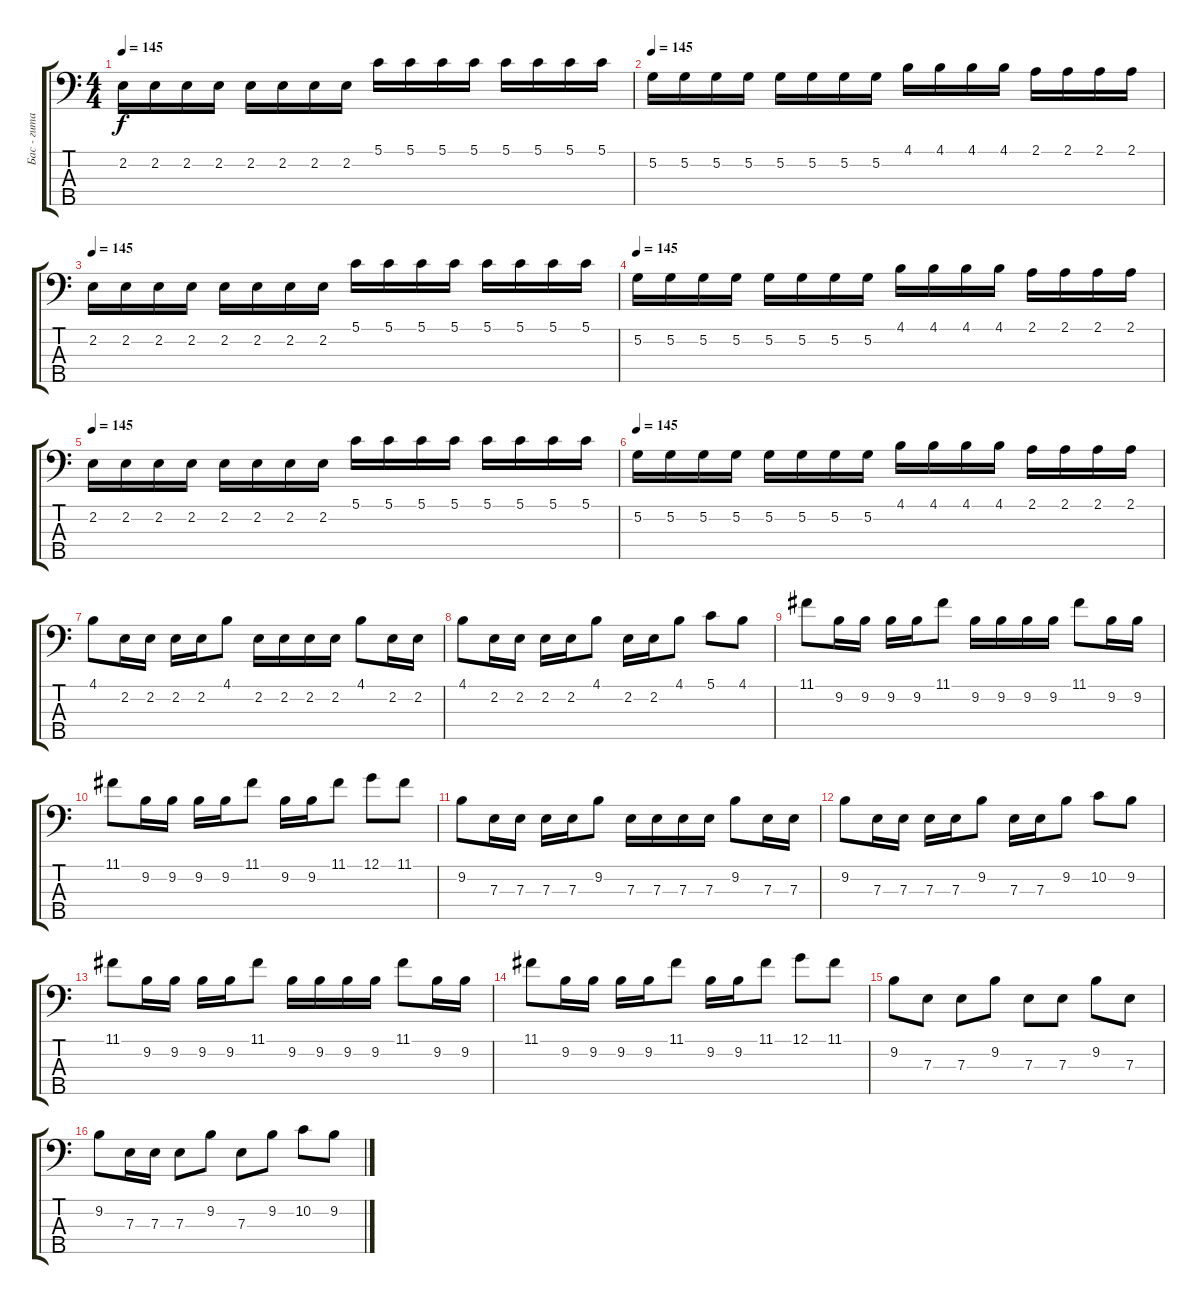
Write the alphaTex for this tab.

\track ("Бас - гитара" "Бас - гита") {instrument electricbassfinger}
\staff {score tabs}
\tuning (G2 D2 A1 E1 B0) {hide}
\ts (4 4)
\tempo 145
\clef f4
\ks c
2.2.16{dy f} 2.2.16 2.2.16 2.2.16 2.2.16 2.2.16 2.2.16 2.2.16 5.1.16 5.1.16 5.1.16 5.1.16 5.1.16 5.1.16 5.1.16 5.1.16 |
\tempo 145
5.2.16 5.2.16 5.2.16 5.2.16 5.2.16 5.2.16 5.2.16 5.2.16 4.1.16 4.1.16 4.1.16 4.1.16 2.1.16 2.1.16 2.1.16 2.1.16 |
\tempo 145
2.2.16 2.2.16 2.2.16 2.2.16 2.2.16 2.2.16 2.2.16 2.2.16 5.1.16 5.1.16 5.1.16 5.1.16 5.1.16 5.1.16 5.1.16 5.1.16 |
\tempo 145
5.2.16 5.2.16 5.2.16 5.2.16 5.2.16 5.2.16 5.2.16 5.2.16 4.1.16 4.1.16 4.1.16 4.1.16 2.1.16 2.1.16 2.1.16 2.1.16 |
\tempo 145
2.2.16 2.2.16 2.2.16 2.2.16 2.2.16 2.2.16 2.2.16 2.2.16 5.1.16 5.1.16 5.1.16 5.1.16 5.1.16 5.1.16 5.1.16 5.1.16 |
\tempo 145
5.2.16 5.2.16 5.2.16 5.2.16 5.2.16 5.2.16 5.2.16 5.2.16 4.1.16 4.1.16 4.1.16 4.1.16 2.1.16 2.1.16 2.1.16 2.1.16 |
4.1.8 2.2.16 2.2.16 2.2.16 2.2.16 4.1.8 2.2.16 2.2.16 2.2.16 2.2.16 4.1.8 2.2.16 2.2.16 |
4.1.8 2.2.16 2.2.16 2.2.16 2.2.16 4.1.8 2.2.16 2.2.16 4.1.8 5.1.8 4.1.8 |
11.1.8 9.2.16 9.2.16 9.2.16 9.2.16 11.1.8 9.2.16 9.2.16 9.2.16 9.2.16 11.1.8 9.2.16 9.2.16 |
11.1.8 9.2.16 9.2.16 9.2.16 9.2.16 11.1.8 9.2.16 9.2.16 11.1.8 12.1.8 11.1.8 |
9.2.8 7.3.16 7.3.16 7.3.16 7.3.16 9.2.8 7.3.16 7.3.16 7.3.16 7.3.16 9.2.8 7.3.16 7.3.16 |
9.2.8 7.3.16 7.3.16 7.3.16 7.3.16 9.2.8 7.3.16 7.3.16 9.2.8 10.2.8 9.2.8 |
11.1.8 9.2.16 9.2.16 9.2.16 9.2.16 11.1.8 9.2.16 9.2.16 9.2.16 9.2.16 11.1.8 9.2.16 9.2.16 |
11.1.8 9.2.16 9.2.16 9.2.16 9.2.16 11.1.8 9.2.16 9.2.16 11.1.8 12.1.8 11.1.8 |
9.2.8 7.3.8 7.3.8 9.2.8 7.3.8 7.3.8 9.2.8 7.3.8 |
9.2.8 7.3.16 7.3.16 7.3.8 9.2.8 7.3.8 9.2.8 10.2.8 9.2.8
